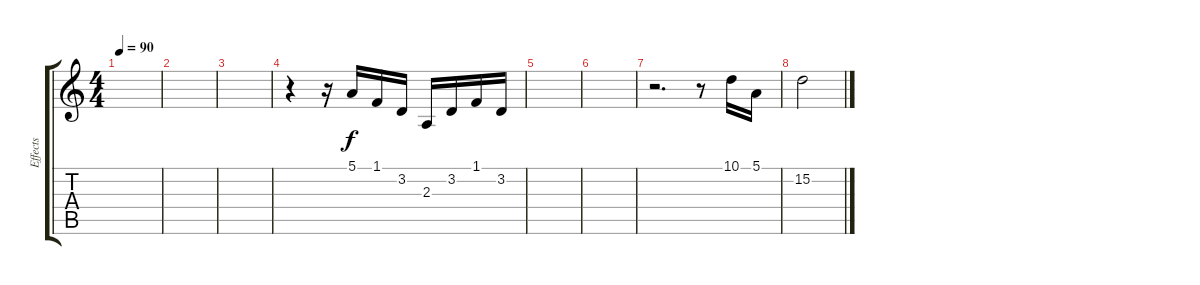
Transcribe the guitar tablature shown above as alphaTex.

\track ("Effects" "Effects") {instrument reversecymbal}
\staff {score tabs}
\tuning (E4 B3 G3 D3 A2 E2) {hide}
\ts (4 4)
\tempo 90
\clef g2
\ks c
|
|
|
r.4 r.16 5.1.16{volume 7 instrument sitar} 1.1.16 3.2.16 2.3.16 3.2.16 1.1.16 3.2.16 |
|
|
r.2{d} r.8 10.1.16{instrument flute} 5.1.16 |
15.2.2
